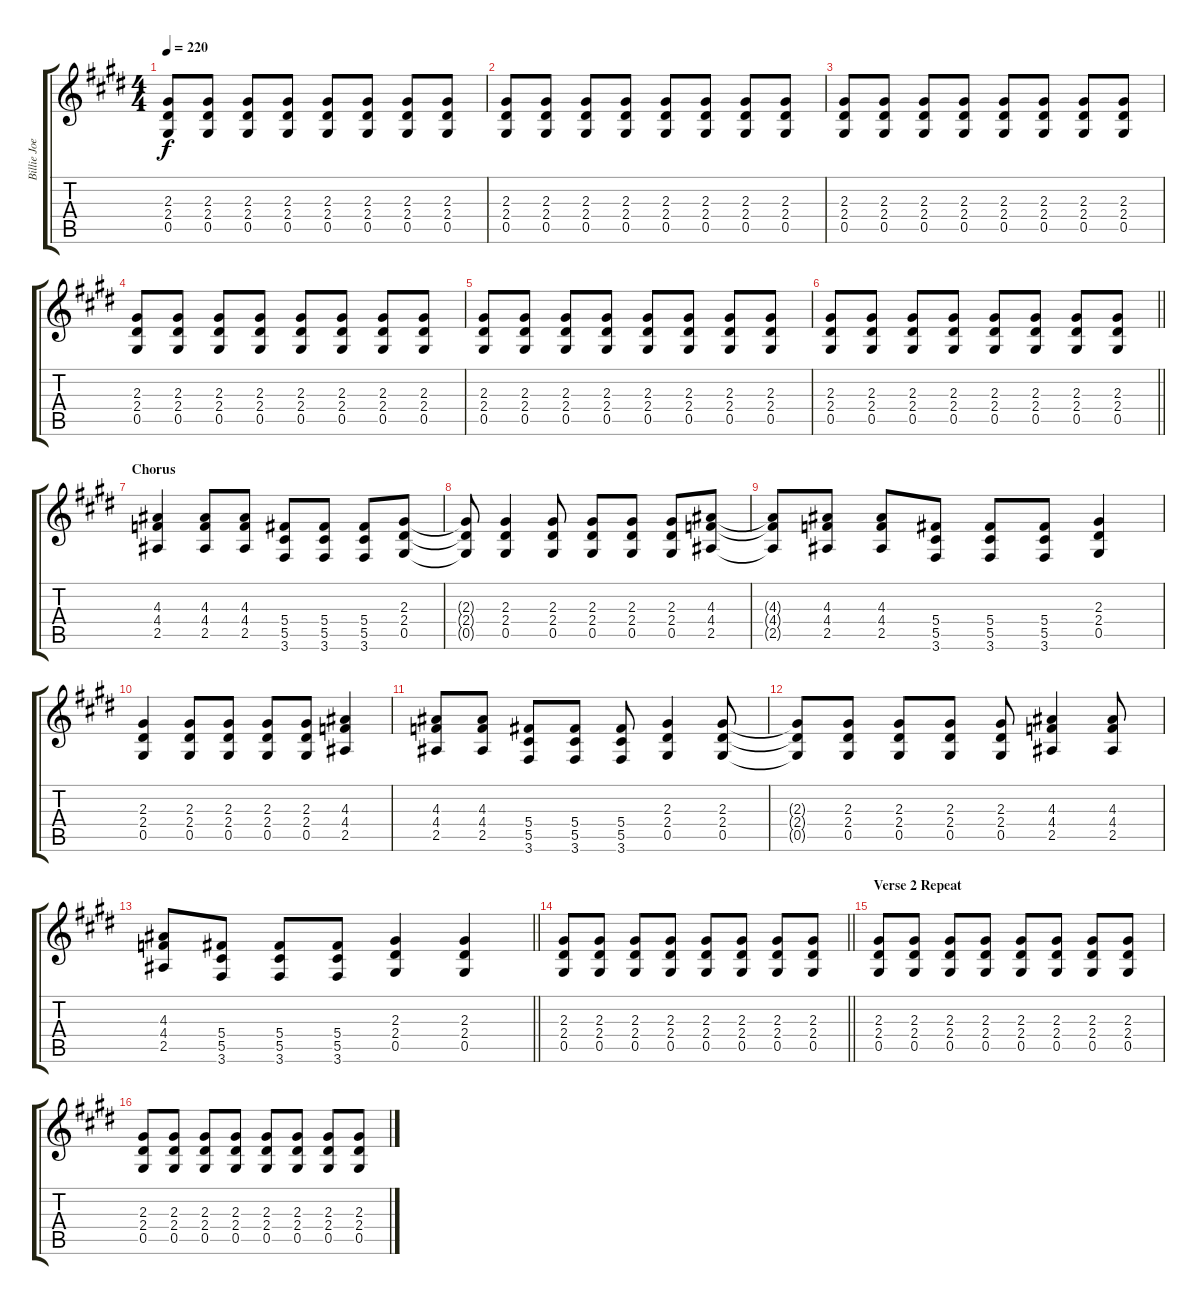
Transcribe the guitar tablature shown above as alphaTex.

\track ("Billie Joe Armstrong" "Billie Joe") {instrument distortionguitar}
\staff {score tabs}
\tuning (Eb4 Bb3 Gb3 Db3 Ab2 Eb2) {hide}
\ts (4 4)
\tempo 220
\clef g2
\ks e
(2.3 2.4 0.5).8{dy f} (2.3 2.4 0.5).8 (2.3 2.4 0.5).8 (2.3 2.4 0.5).8 (2.3 2.4 0.5).8 (2.3 2.4 0.5).8 (2.3 2.4 0.5).8 (2.3 2.4 0.5).8 |
(2.3 2.4 0.5).8 (2.3 2.4 0.5).8 (2.3 2.4 0.5).8 (2.3 2.4 0.5).8 (2.3 2.4 0.5).8 (2.3 2.4 0.5).8 (2.3 2.4 0.5).8 (2.3 2.4 0.5).8 |
(2.3 2.4 0.5).8 (2.3 2.4 0.5).8 (2.3 2.4 0.5).8 (2.3 2.4 0.5).8 (2.3 2.4 0.5).8 (2.3 2.4 0.5).8 (2.3 2.4 0.5).8 (2.3 2.4 0.5).8 |
(2.3 2.4 0.5).8 (2.3 2.4 0.5).8 (2.3 2.4 0.5).8 (2.3 2.4 0.5).8 (2.3 2.4 0.5).8 (2.3 2.4 0.5).8 (2.3 2.4 0.5).8 (2.3 2.4 0.5).8 |
(2.3 2.4 0.5).8 (2.3 2.4 0.5).8 (2.3 2.4 0.5).8 (2.3 2.4 0.5).8 (2.3 2.4 0.5).8 (2.3 2.4 0.5).8 (2.3 2.4 0.5).8 (2.3 2.4 0.5).8 |
\barLineRight lightlight
(2.3 2.4 0.5).8 (2.3 2.4 0.5).8 (2.3 2.4 0.5).8 (2.3 2.4 0.5).8 (2.3 2.4 0.5).8 (2.3 2.4 0.5).8 (2.3 2.4 0.5).8 (2.3 2.4 0.5).8 |
\section ("" "Chorus")
(4.3 4.4 2.5).4 (4.3 4.4 2.5).8 (4.3 4.4 2.5).8 (5.4 5.5 3.6).8 (5.4 5.5 3.6).8 (5.4 5.5 3.6).8 (2.3 2.4 0.5).8 |
(2.3{t} 2.4{t} 0.5{t}).8 (2.3 2.4 0.5).4 (2.3 2.4 0.5).8 (2.3 2.4 0.5).8 (2.3 2.4 0.5).8 (2.3 2.4 0.5).8 (4.3 4.4 2.5).8 |
(4.3{t} 4.4{t} 2.5{t}).8 (4.3 4.4 2.5).8 (4.3 4.4 2.5).8 (5.4 5.5 3.6).8 (5.4 5.5 3.6).8 (5.4 5.5 3.6).8 (2.3 2.4 0.5).4 |
(2.3 2.4 0.5).4 (2.3 2.4 0.5).8 (2.3 2.4 0.5).8 (2.3 2.4 0.5).8 (2.3 2.4 0.5).8 (4.3 4.4 2.5).4 |
(4.3 4.4 2.5).8 (4.3 4.4 2.5).8 (5.4 5.5 3.6).8 (5.4 5.5 3.6).8 (5.4 5.5 3.6).8 (2.3 2.4 0.5).4 (2.3 2.4 0.5).8 |
(2.3{t} 2.4{t} 0.5{t}).8 (2.3 2.4 0.5).8 (2.3 2.4 0.5).8 (2.3 2.4 0.5).8 (2.3 2.4 0.5).8 (4.3 4.4 2.5).4 (4.3 4.4 2.5).8 |
\barLineRight lightlight
(4.3 4.4 2.5).8 (5.4 5.5 3.6).8 (5.4 5.5 3.6).8 (5.4 5.5 3.6).8 (2.3 2.4 0.5).4 (2.3 2.4 0.5).4 |
\barLineRight lightlight
(2.3 2.4 0.5).8 (2.3 2.4 0.5).8 (2.3 2.4 0.5).8 (2.3 2.4 0.5).8 (2.3 2.4 0.5).8 (2.3 2.4 0.5).8 (2.3 2.4 0.5).8 (2.3 2.4 0.5).8 |
\section ("" "Verse 2 Repeat")
(2.3 2.4 0.5).8 (2.3 2.4 0.5).8 (2.3 2.4 0.5).8 (2.3 2.4 0.5).8 (2.3 2.4 0.5).8 (2.3 2.4 0.5).8 (2.3 2.4 0.5).8 (2.3 2.4 0.5).8 |
(2.3 2.4 0.5).8 (2.3 2.4 0.5).8 (2.3 2.4 0.5).8 (2.3 2.4 0.5).8 (2.3 2.4 0.5).8 (2.3 2.4 0.5).8 (2.3 2.4 0.5).8 (2.3 2.4 0.5).8
